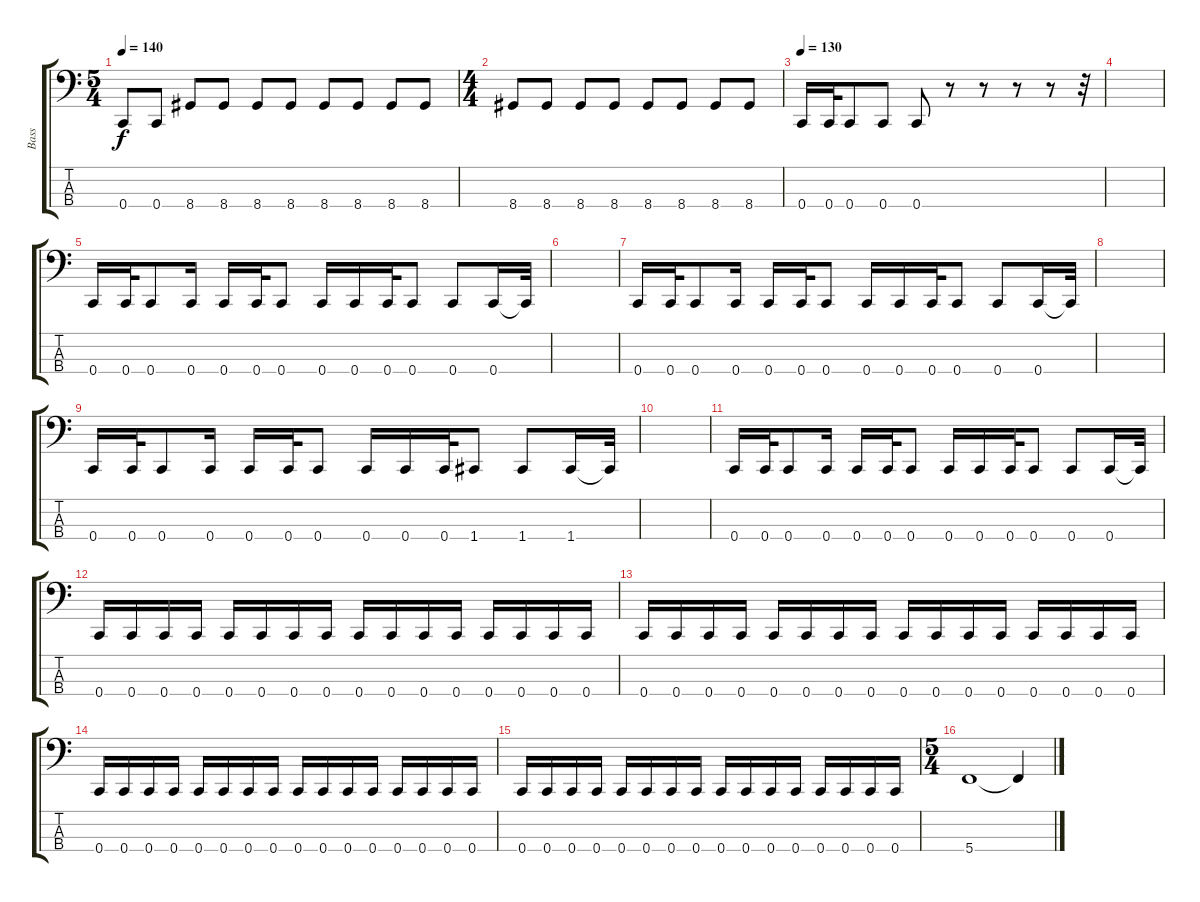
\track ("Bass" "Bass") {instrument electricbassfinger}
\staff {score tabs}
\tuning (F2 C2 G1 C1) {hide}
\ts (5 4)
\tempo 140
\clef f4
\ks c
0.4.8{dy f} 0.4.8 8.4.8 8.4.8 8.4.8 8.4.8 8.4.8 8.4.8 8.4.8 8.4.8 |
\ts (4 4)
8.4.8 8.4.8 8.4.8 8.4.8 8.4.8 8.4.8 8.4.8 8.4.8 |
\tempo 130
0.4.16 0.4.32 0.4.8 0.4.8 0.4.8 r.8 r.8 r.8 r.8 r.32 |
|
0.4.16 0.4.32 0.4.8 0.4.16 0.4.16 0.4.32 0.4.8 0.4.16 0.4.16 0.4.32 0.4.8 0.4.8 0.4.16 0.4{t}.32 |
|
0.4.16 0.4.32 0.4.8 0.4.16 0.4.16 0.4.32 0.4.8 0.4.16 0.4.16 0.4.32 0.4.8 0.4.8 0.4.16 0.4{t}.32 |
|
0.4.16 0.4.32 0.4.8 0.4.16 0.4.16 0.4.32 0.4.8 0.4.16 0.4.16 0.4.32 1.4.8 1.4.8 1.4.16 1.4{t}.32 |
|
0.4.16 0.4.32 0.4.8 0.4.16 0.4.16 0.4.32 0.4.8 0.4.16 0.4.16 0.4.32 0.4.8 0.4.8 0.4.16 0.4{t}.32 |
0.4.16 0.4.16 0.4.16 0.4.16 0.4.16 0.4.16 0.4.16 0.4.16 0.4.16 0.4.16 0.4.16 0.4.16 0.4.16 0.4.16 0.4.16 0.4.16 |
0.4.16 0.4.16 0.4.16 0.4.16 0.4.16 0.4.16 0.4.16 0.4.16 0.4.16 0.4.16 0.4.16 0.4.16 0.4.16 0.4.16 0.4.16 0.4.16 |
0.4.16 0.4.16 0.4.16 0.4.16 0.4.16 0.4.16 0.4.16 0.4.16 0.4.16 0.4.16 0.4.16 0.4.16 0.4.16 0.4.16 0.4.16 0.4.16 |
0.4.16 0.4.16 0.4.16 0.4.16 0.4.16 0.4.16 0.4.16 0.4.16 0.4.16 0.4.16 0.4.16 0.4.16 0.4.16 0.4.16 0.4.16 0.4.16 |
\ts (5 4)
5.4.1 5.4{t}.4
